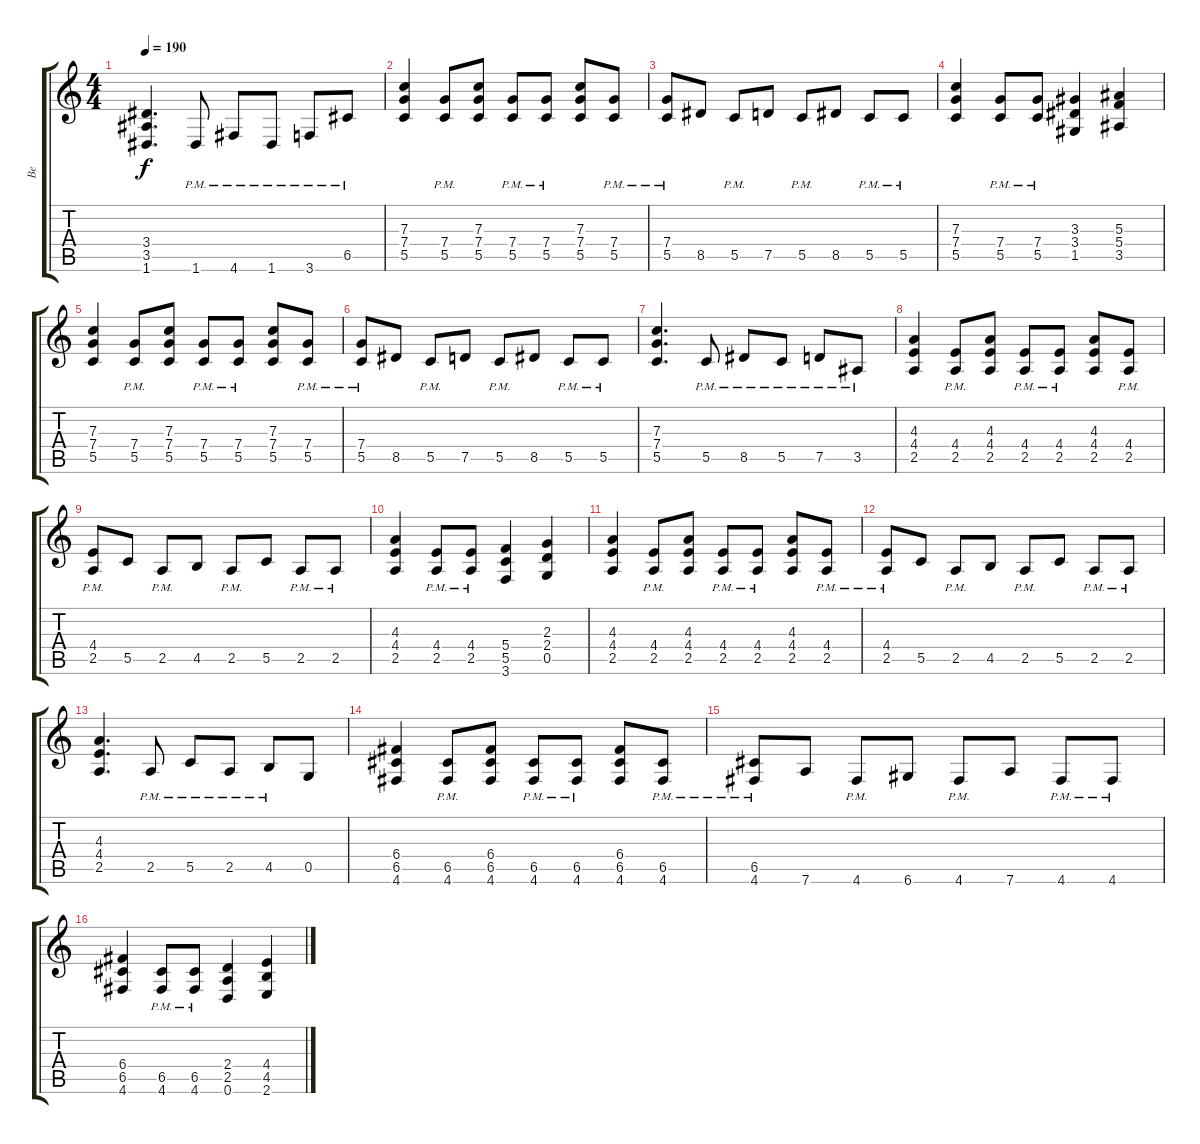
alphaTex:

\track ("Be" "Be") {instrument overdrivenguitar}
\staff {score tabs}
\tuning (D4 A3 F3 C3 G2 D2) {hide}
\ts (4 4)
\tempo 190
\clef g2
\ks c
(3.4 3.5 1.6).4{d dy f} 1.6{pm}.8 4.6{pm}.8 1.6{pm}.8 3.6{pm}.8 6.5{pm}.8 |
(7.3 7.4 5.5).4 (7.4{pm} 5.5).8 (7.3 7.4 5.5).8 (7.4{pm} 5.5).8 (7.4{pm} 5.5).8 (7.3 7.4 5.5).8 (7.4{pm} 5.5).8 |
(7.4{pm} 5.5).8 8.5.8 5.5{pm}.8 7.5.8 5.5{pm}.8 8.5.8 5.5{pm}.8 5.5{pm}.8 |
(7.3 7.4 5.5).4 (7.4{pm} 5.5).8 (7.4{pm} 5.5).8 (3.3 3.4 1.5).4 (5.3 5.4 3.5).4 |
(7.3 7.4 5.5).4 (7.4{pm} 5.5).8 (7.3 7.4 5.5).8 (7.4{pm} 5.5).8 (7.4{pm} 5.5).8 (7.3 7.4 5.5).8 (7.4{pm} 5.5).8 |
(7.4{pm} 5.5).8 8.5.8 5.5{pm}.8 7.5.8 5.5{pm}.8 8.5.8 5.5{pm}.8 5.5{pm}.8 |
(7.3 7.4 5.5).4{d} 5.5{pm}.8 8.5{pm}.8 5.5{pm}.8 7.5{pm}.8 3.5{pm}.8 |
(4.3 4.4 2.5).4 (4.4{pm} 2.5).8 (4.3 4.4 2.5).8 (4.4{pm} 2.5).8 (4.4{pm} 2.5).8 (4.3 4.4 2.5).8 (4.4{pm} 2.5).8 |
(4.4{pm} 2.5).8 5.5.8 2.5{pm}.8 4.5.8 2.5{pm}.8 5.5.8 2.5{pm}.8 2.5{pm}.8 |
(4.3 4.4 2.5).4 (4.4{pm} 2.5).8 (4.4{pm} 2.5).8 (5.4 5.5 3.6).4 (2.3 2.4 0.5).4 |
(4.3 4.4 2.5).4 (4.4{pm} 2.5).8 (4.3 4.4 2.5).8 (4.4{pm} 2.5).8 (4.4{pm} 2.5).8 (4.3 4.4 2.5).8 (4.4{pm} 2.5).8 |
(4.4{pm} 2.5).8 5.5.8 2.5{pm}.8 4.5.8 2.5{pm}.8 5.5.8 2.5{pm}.8 2.5{pm}.8 |
(4.3 4.4 2.5).4{d} 2.5{pm}.8 5.5{pm}.8 2.5{pm}.8 4.5{pm}.8 0.5.8 |
(6.4 6.5 4.6).4 (6.5{pm} 4.6).8 (6.4 6.5 4.6).8 (6.5{pm} 4.6).8 (6.5{pm} 4.6).8 (6.4 6.5 4.6).8 (6.5{pm} 4.6).8 |
(6.5{pm} 4.6).8 7.6.8 4.6{pm}.8 6.6.8 4.6{pm}.8 7.6.8 4.6{pm}.8 4.6{pm}.8 |
(6.4 6.5 4.6).4 (6.5{pm} 4.6).8 (6.5{pm} 4.6).8 (2.4 2.5 0.6).4 (4.4 4.5 2.6).4
